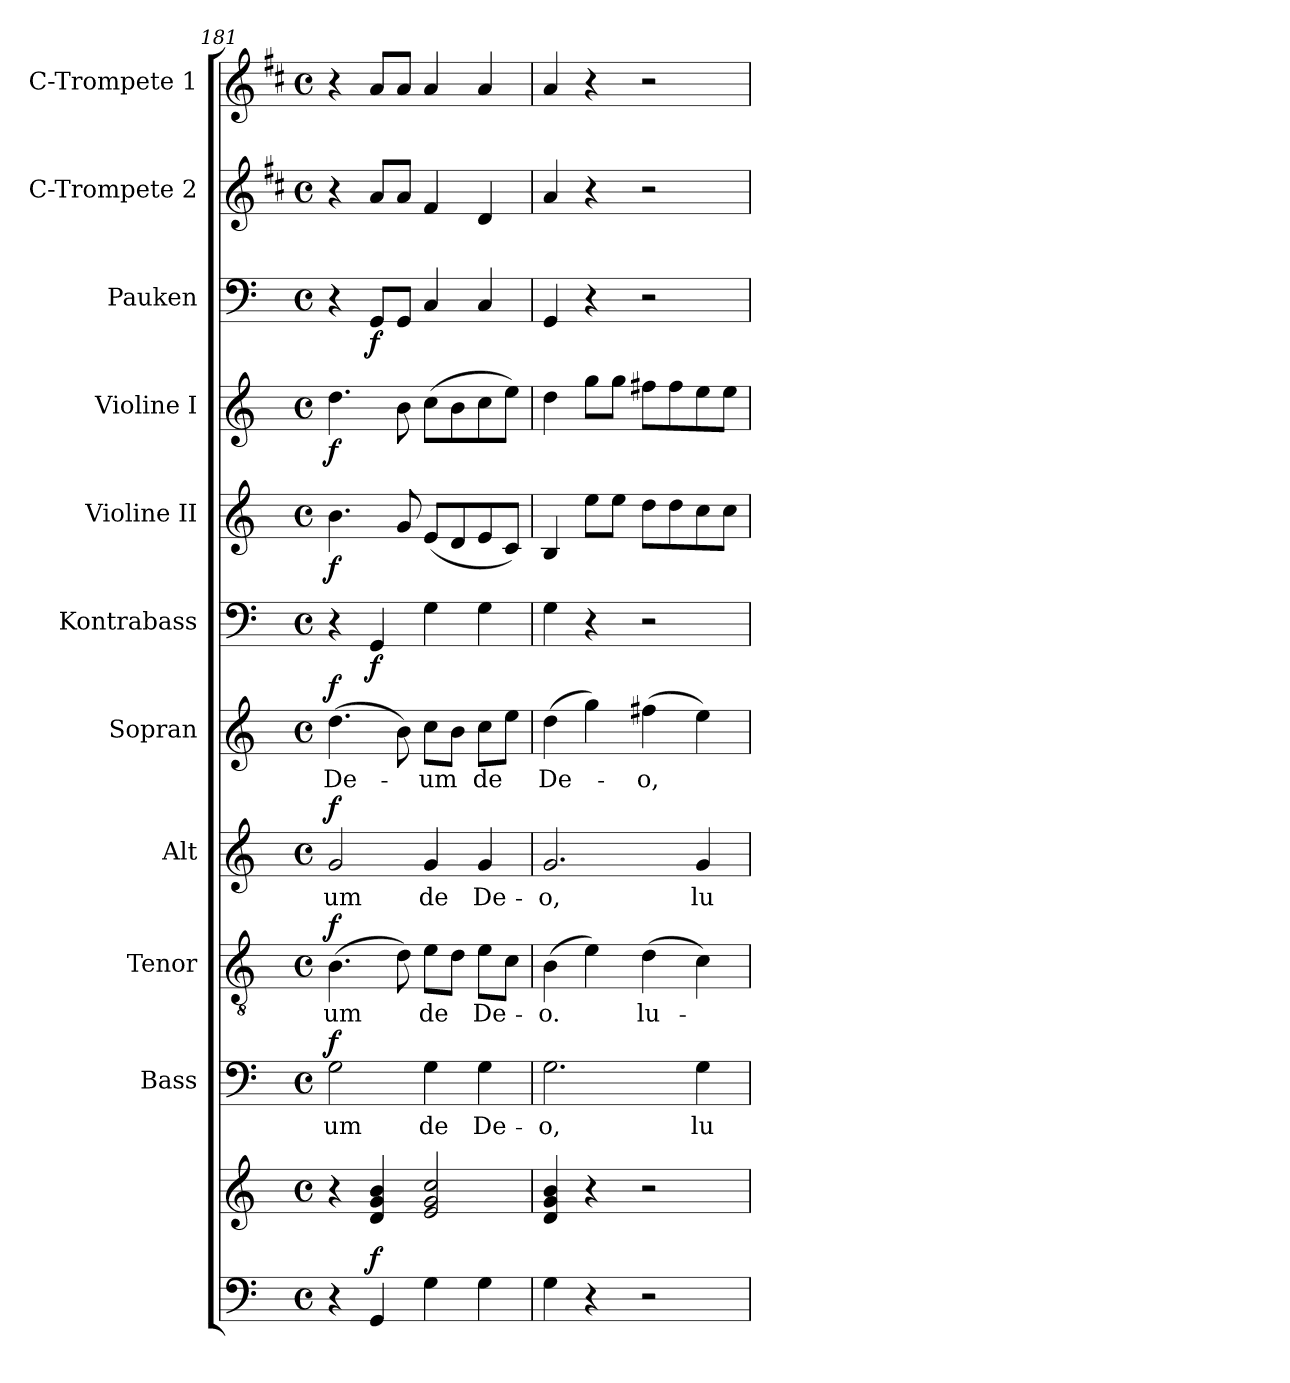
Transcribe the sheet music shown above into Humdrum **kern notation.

**kern	**kern	**dynam	**kern	**text	**dynam	**kern	**text	**dynam	**kern	**text	**dynam	**kern	**text	**dynam	**kern	**dynam	**kern	**dynam	**kern	**dynam	**kern	**dynam	**kern	**kern
*part11	*part11	*part11	*part10	*part10	*part10	*part9	*part9	*part9	*part8	*part8	*part8	*part7	*part7	*part7	*part6	*part6	*part5	*part5	*part4	*part4	*part3	*part3	*part2	*part1
*staff12	*staff11	*staff11/12	*staff10	*staff10	*staff10	*staff9	*staff9	*staff9	*staff8	*staff8	*staff8	*staff7	*staff7	*staff7	*staff6	*staff6	*staff5	*staff5	*staff4	*staff4	*staff3	*staff3	*staff2	*staff1
*	*	*	*I"Bass	*	*	*I"Tenor	*	*	*I"Alt	*	*	*I"Sopran	*	*	*I"Kontrabass	*	*I"Violine II	*	*I"Violine I	*	*I"Pauken	*	*I"C-Trompete 2	*I"C-Trompete 1
*	*	*	*I'B.	*	*	*I'T.	*	*	*I'A.	*	*	*I'S.	*	*	*I'Kb.	*	*I'Vl. II	*	*I'Vl. I	*	*I'Pk.	*	*I'C Trp. 2	*I'C Trp. 1
*clefF4	*clefG2	*	*clefF4	*	*	*clefGv2	*	*	*clefG2	*	*	*clefG2	*	*	*clefF4	*	*clefG2	*	*clefG2	*	*clefF4	*	*clefG2	*clefG2
*	*	*	*	*	*	*	*	*	*	*	*	*	*	*	*ITrd7c12	*	*	*	*	*	*	*	*ITrd1c2	*ITrd1c2
*k[]	*k[]	*	*k[]	*	*	*k[]	*	*	*k[]	*	*	*k[]	*	*	*k[]	*	*k[]	*	*k[]	*	*k[]	*	*k[]	*k[]
*C:	*C:	*	*C:	*	*	*C:	*	*	*C:	*	*	*C:	*	*	*C:	*	*C:	*	*C:	*	*C:	*	*C:	*C:
*M4/4	*M4/4	*	*M4/4	*	*	*M4/4	*	*	*M4/4	*	*	*M4/4	*	*	*M4/4	*	*M4/4	*	*M4/4	*	*M4/4	*	*M4/4	*M4/4
*met(c)	*met(c)	*	*met(c)	*	*	*met(c)	*	*	*met(c)	*	*	*met(c)	*	*	*met(c)	*	*met(c)	*	*met(c)	*	*met(c)	*	*met(c)	*met(c)
=181	=181	=181	=181	=181	=181	=181	=181	=181	=181	=181	=181	=181	=181	=181	=181	=181	=181	=181	=181	=181	=181	=181	=181	=181
!	!	!	!	!LO:LY:b	!LO:DY:a	!	!LO:LY:b	!LO:DY:a	!	!LO:LY:b	!LO:DY:a	!	!LO:LY:b	!LO:DY:a	!	!	!	!LO:DY:b	!	!LO:DY:b	!	!	!	!
4r	4r	.	2G\	-um	f	(>4.B\	-um	f	2g/	-um	f	(>4.dd\	De-	f	4r	.	4.b\	f	4.dd\	f	4r	.	4r	4r
!	!	!LO:DY:a=2	!	!	!	!	!	!	!	!	!	!	!	!	!	!LO:DY:b	!	!	!	!	!	!LO:DY:b	!	!
4GG/	4d/ 4g/ 4b/	f	.	.	.	.	.	.	.	.	.	.	.	.	4GGG/	f	.	.	.	.	8GG/L	f	8g/L	8g/L
.	.	.	.	.	.	8d\)	.	.	.	.	.	8b\)	.	.	.	.	8g/	.	8b\	.	8GG/J	.	8g/J	8g/J
!	!	!	!	!LO:LY:b	!	!	!LO:LY:b	!	!	!LO:LY:b	!	!	!LO:LY:b	!	!	!	!	!	!	!	!	!	!	!
4G\	2e/ 2g/ 2cc/	.	4G\	de	.	8e\L	de	.	4g/	de	.	8cc\L	-um	.	4GG\	.	(<8e/L	.	(>8cc\L	.	4C/	.	4e/	4g/
.	.	.	.	.	.	8d\J	.	.	.	.	.	8b\J	.	.	.	.	8d/	.	8b\	.	.	.	.	.
!	!	!	!	!LO:LY:b	!	!	!LO:LY:b	!	!	!LO:LY:b	!	!	!LO:LY:b	!	!	!	!	!	!	!	!	!	!	!
4G\	.	.	4G\	De-	.	8e\L	De-	.	4g/	De-	.	8cc\L	de	.	4GG\	.	8e/	.	8cc\	.	4C/	.	4c/	4g/
.	.	.	.	.	.	8c\J	.	.	.	.	.	8ee\J	.	.	.	.	8c/J)	.	8ee\J)	.	.	.	.	.
=182	=182	=182	=182	=182	=182	=182	=182	=182	=182	=182	=182	=182	=182	=182	=182	=182	=182	=182	=182	=182	=182	=182	=182	=182
!	!	!	!	!LO:LY:b	!	!	!LO:LY:b	!	!	!LO:LY:b	!	!	!LO:LY:b	!	!	!	!	!	!	!	!	!	!	!
4G\	4d/ 4g/ 4b/	.	2.G\	-o,	.	(>4B\	-o.	.	2.g/	-o,	.	(>4dd\	De-	.	4GG\	.	4B/	.	4dd\	.	4GG/	.	4g/	4g/
4r	4r	.	.	.	.	4e\)	.	.	.	.	.	4gg\)	.	.	4r	.	8ee\L	.	8gg\L	.	4r	.	4r	4r
.	.	.	.	.	.	.	.	.	.	.	.	.	.	.	.	.	8ee\J	.	8gg\J	.	.	.	.	.
!	!	!	!	!	!	!	!LO:LY:b	!	!	!	!	!	!LO:LY:b	!	!	!	!	!	!	!	!	!	!	!
2r	2r	.	.	.	.	(>4d\	lu-	.	.	.	.	(>4ff#X\	-o,	.	2r	.	8dd\L	.	8ff#X\L	.	2r	.	2r	2r
.	.	.	.	.	.	.	.	.	.	.	.	.	.	.	.	.	8dd\	.	8ff#\	.	.	.	.	.
!	!	!	!	!LO:LY:b	!	!	!	!	!	!LO:LY:b	!	!	!	!	!	!	!	!	!	!	!	!	!	!
.	.	.	4G\	lu-	.	4c\)	.	.	4g/	lu-	.	4ee\)	.	.	.	.	8cc\	.	8ee\	.	.	.	.	.
.	.	.	.	.	.	.	.	.	.	.	.	.	.	.	.	.	8cc\J	.	8ee\J	.	.	.	.	.
=	=	=	=	=	=	=	=	=	=	=	=	=	=	=	=	=	=	=	=	=	=	=	=	=
*-	*-	*-	*-	*-	*-	*-	*-	*-	*-	*-	*-	*-	*-	*-	*-	*-	*-	*-	*-	*-	*-	*-	*-	*-
